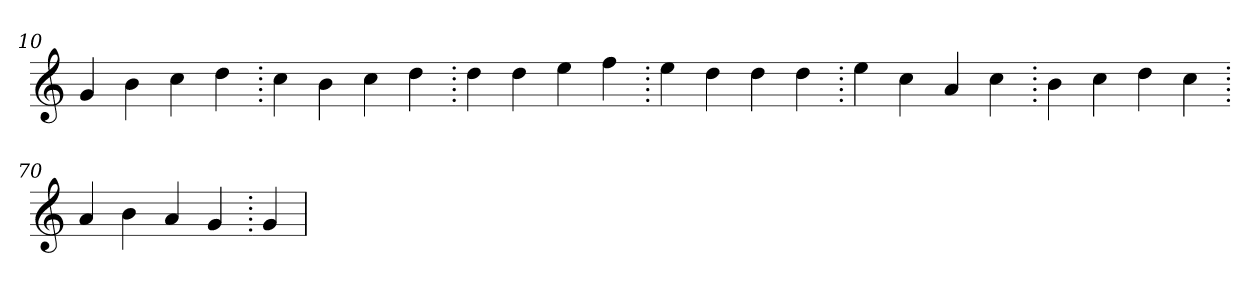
**kern
*part1
*staff1
*clefG2
=10.
4g
4b
4cc
4dd
=20.
4cc
4b
4cc
4dd
=30.
4dd
4dd
4ee
4ff
=40.
4ee
4dd
4dd
4dd
=50.
4ee
4cc
4a
4cc
=60.
4b
4cc
4dd
4cc
=70.
4a
4b
4a
4g
=80.
4g
=
*-
